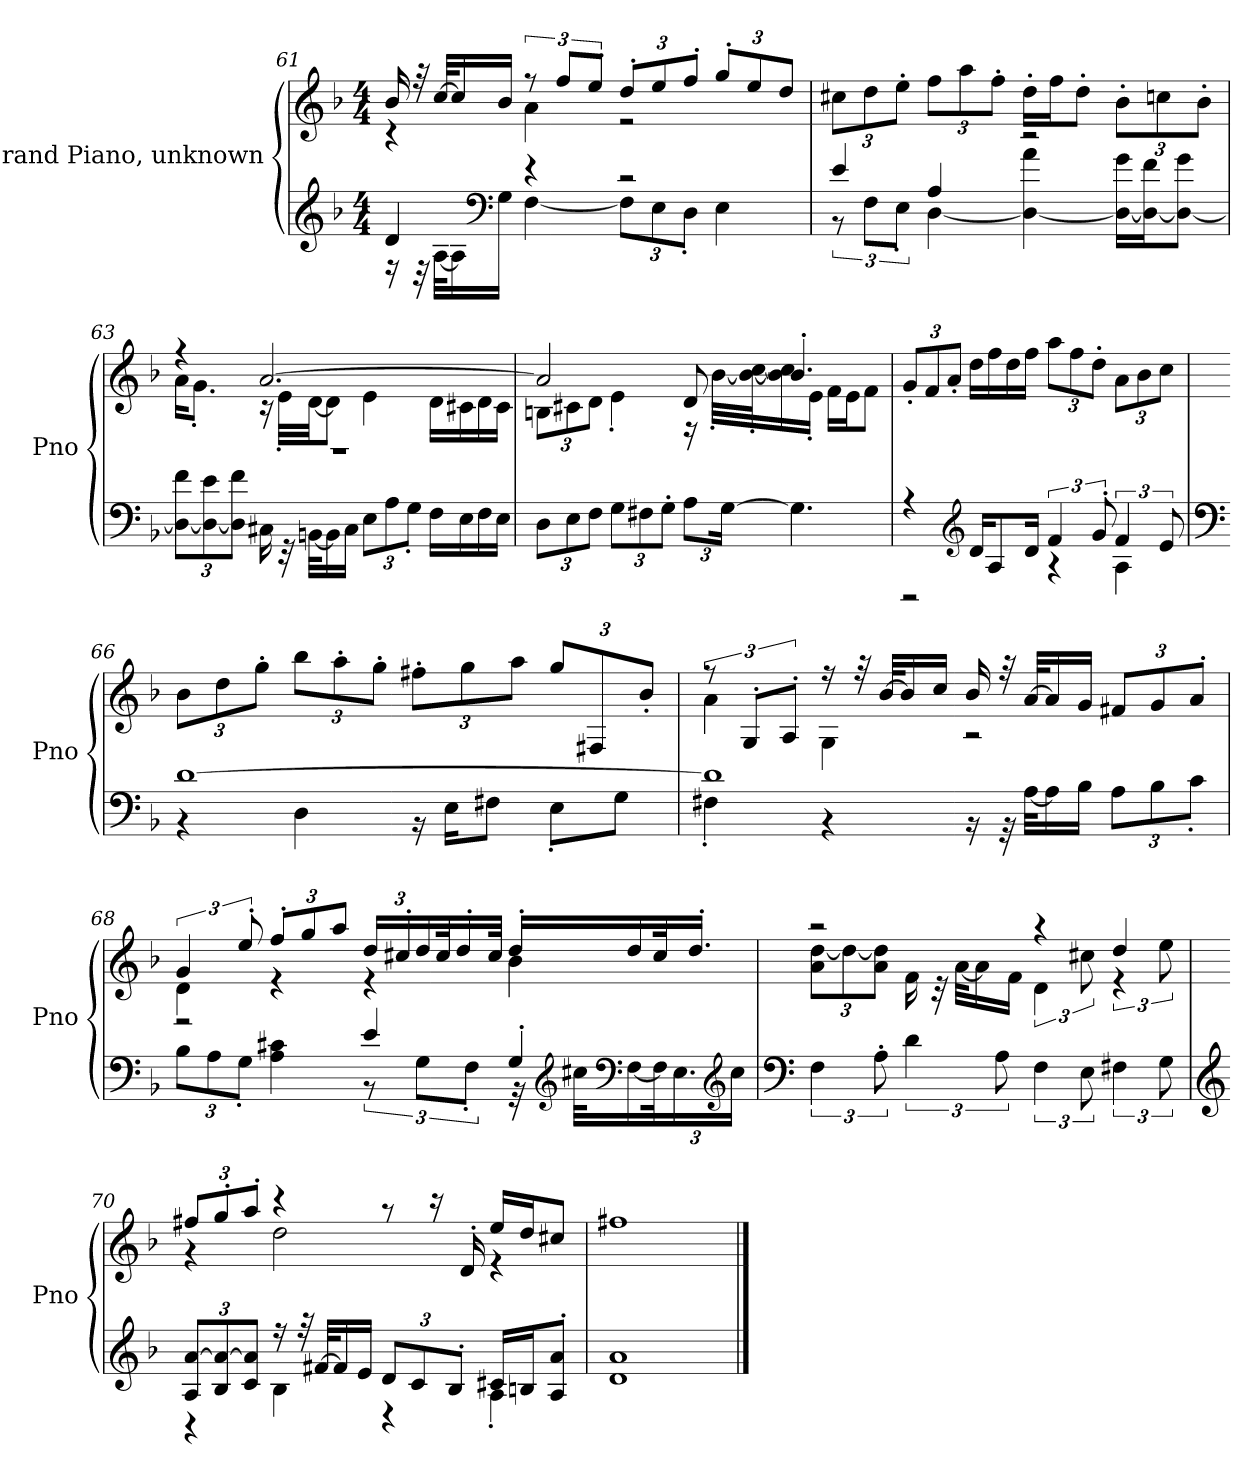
**kern	**kern
*part1	*part1
*staff2	*staff1
*I"Grand Piano, unknown	*
*I'Pno	*
*clefG2	*clefG2
*k[b-]	*k[b-]
*M4/4	*M4/4
=61	=61
*^	*^
4d/	16r	16b-/	4r
.	32r	32r	.
.	[32A\KLL	[32cc/KLL	.
.	16A\]	16cc/]	.
*clefF4	*	*	*
.	16G\JJ	16b-/JJ	.
4r	[4F\	12r	4a\
.	.	12ff/L	.
.	.	12ee'/J	.
*	*Xbrackettup	*Xbrackettup	*
2r	12F\L]	12dd'/L	2r
.	12E\	12ee/	.
.	12D'\J	12ff'/J	.
.	4E\	12gg'/L	.
.	.	12ee/	.
.	.	12dd/J	.
*	*	*v	*v
!!LO:PB:g=z
=62	=62	=62
*	*brackettup	*
4e/	12r	12cc#X\L
.	12F\L	12dd\
.	12E'\J	12ee'\J
4A/	[4D\	12ff\L
.	.	12aa\
.	.	12ff'\J
2r	4D\_ 4a\	16dd'\LL
.	.	16ff\J
.	.	8dd'\J
.	16D\_ 16g\LL	12b-'\L
.	16D\_ 16f\J	.
.	.	12ccn\
.	8D\_ 8g\J	.
.	.	12b-'\J
=63	=63	=63
*	*Xbrackettup	*
*	*	*^
1r	12D\_ 12f\L	4r	16a\KL
.	.	.	8.g'\J
.	12D\_ 12e\	.	.
.	12D\] 12f\J	.	.
.	16C#X\	[2.a/	16r
.	32r	.	32e'\LLL
.	[32BBn\KLL	.	[32d\JJ
.	16BB\]	.	8d\J]
.	16C#\JJ	.	.
.	12E\L	.	4e\
.	12A\	.	.
.	12G'\J	.	.
.	16F\LL	.	16d\LL
.	16E\	.	16c#X\
.	16F\	.	16d\
.	16E\JJ	.	16c#\JJ
*v	*v	*	*
!!LO:LB:g=z	!!
=64	=64	=64
12D\L	2a/]	12Bn\L
12E\	.	12c#X\
12F\J	.	12d\J
12G\L	.	4e'\
12F#X\	.	.
12G'\J	.	.
12A\L	8d/	16r
.	.	[32b-'\LLL
[24G\Jk	.	.
.	.	32b-\_' [32cc\'J
4.G\]	4.b-'/	16b-\] 16cc\]
.	.	16e'\JJ
.	.	16f\LL
.	.	16e\J
.	.	8f\J
*	*v	*v
=65	=65
*^	*
4r	2r	12g'/L
.	.	12f/
.	.	12a'/J
*clefG2	*	*
16d/KL	.	16dd\LL
8A/	.	16ff\
.	.	16dd\
16d/Jk	.	16ff\JJ
*brackettup	*	*
6f/	4r	12aa\L
.	.	12ff\
12g'/	.	12dd'\J
6f/	4A\	12a\L
.	.	12b-\
12e/	.	12cc\J
!!LO:LB:g=z
=66	=66	=66
*clefF4	*	*
[1d	4r	12b-\L
.	.	12dd\
.	.	12gg'\J
.	4D\	12bb-\L
.	.	12aa'\
.	.	12gg'\J
.	16r	12ff#X'\L
.	16E\KL	.
.	.	12gg\
.	8F#X\J	.
.	.	12aa\J
.	8E'\L	12gg/L
.	.	12F#X/
.	8G\J	.
.	.	12b-'/J
=67	=67	=67
*	*	*brackettup
*	*	*^
1d]	4F#X'\	12r	4a\
.	.	12G'/L	.
.	.	12A'/J	.
.	4r	16r	4G\
.	.	32r	.
.	.	[32b-/KLL	.
.	.	16b-/]	.
.	.	16cc/JJ	.
.	16r	16b-/	2r
.	32r	32r	.
.	[32A\KLL	[32a/KLL	.
.	16A\]	16a/]	.
.	16B-\JJ	16g/JJ	.
*	*Xbrackettup	*Xbrackettup	*
.	12A\L	12f#X/L	.
.	12B-\	12g/	.
.	12c'\J	12a'/J	.
!!LO:LB:g=z	!!
=68	=68	=68	=68
*	*	*brackettup	*
2r	12B-\L	6g/	4d\
.	12A\	.	.
.	12G'\J	12ee'/	.
*	*	*Xbrackettup	*
.	4A\ 4c#X\	12ff'/L	4r
.	.	12gg/	.
.	.	12aa/J	.
*	*brackettup	*	*
4e/	12r	24dd/LL	4r
.	.	24cc#X'/	.
.	12G\L	24dd/	.
.	.	32cc#/K	.
.	.	16dd'/	.
.	12F'\J	.	.
.	.	32cc#/JJk	.
4G'/	32r	16dd'/LL	4b-\
*clefG2	*	*	*
.	32cc#X\KLL	.	.
*clefF4	*	*	*
.	[16F\	16dd/	.
*	*Xbrackettup	*	*
.	48F\K]	32cc#/K	.
.	24.E\	.	.
.	.	16.dd'/JJ	.
*clefG2	*	*	*
.	24cc#\JJ	.	.
*v	*v	*	*
=69	=69	=69
*clefF4	*	*
*brackettup	*	*
6F\	2r	12a\ [12dd\L
.	.	12dd\_
12A'\	.	12a\ 12dd\]J
6d\	.	16f\
.	.	32r
.	.	[32a\KLL
.	.	16a\]
12A\	.	.
.	.	16f\JJ
*	*	*brackettup
6F\	4r	6d\
12E\	.	12cc#X\
6F#X\	4dd/	6r
12G\	.	12ee\
!!LO:LB:g=z	!!
=70	=70	=70
*clefG2	*	*
*Xbrackettup	*Xbrackettup	*
*^	*	*
12A/ [12a/L	4r	12ff#X/L	4r
12B-/ 12a/_	.	12gg'/	.
12c/ 12a/]J	.	12aa'/J	.
16r	4B-\	4r	2dd\
32r	.	.	.
[32f#X/KLL	.	.	.
16f#/]	.	.	.
16e/JJ	.	.	.
12d/L	4r	8r	.
12c/	.	.	.
.	.	16r	.
12B-'/J	.	.	.
.	.	16d'/	.
16c#X/LL	4A'\	16ee/LL	4r
16Bn/J	.	16dd/J	.
8A/' 8a/'J	.	8cc#X/J	.
*v	*v	*	*
*	*v	*v
=71	=71
1d 1a	1ff#X
==	==
*-	*-
